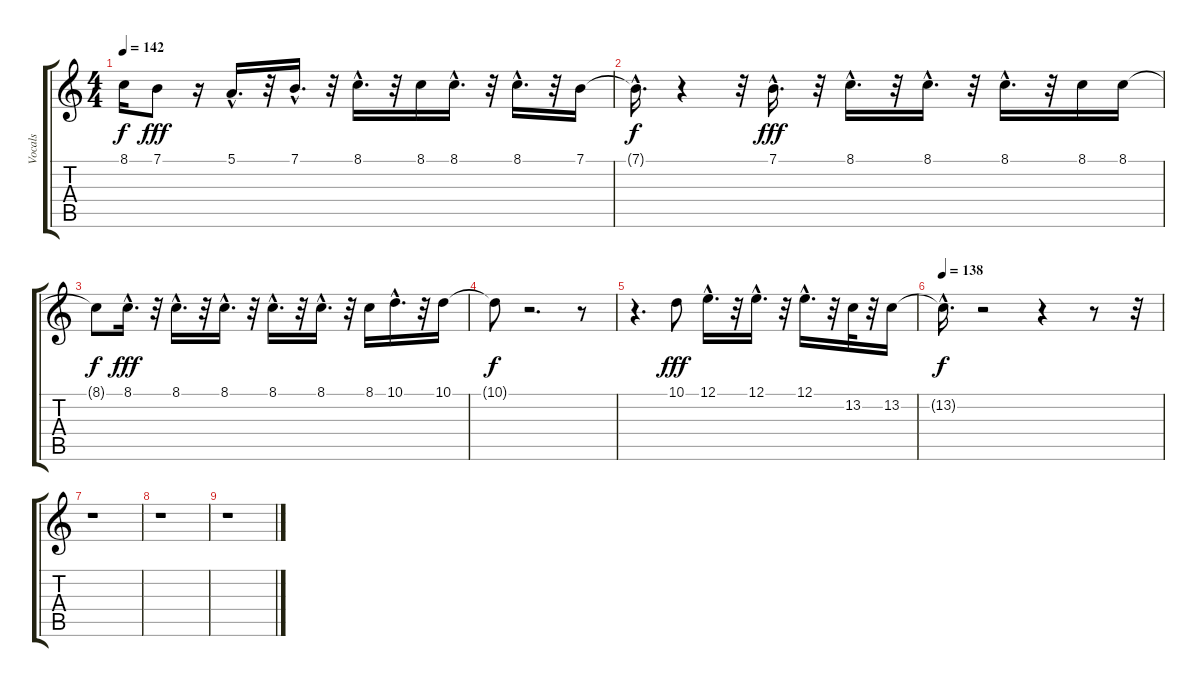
\track ("Vocals" "Vocals") {instrument sopranosax}
\staff {score tabs}
\tuning (E4 B3 G3 D3 A2 E2) {hide}
\ts (4 4)
\tempo 142
\clef g2
\ks c
8.1{t}.16{dy f} 7.1.8{dy fff} r.16 5.1{hac}.16{d} r.32 7.1{hac}.16{d} r.32 8.1{hac}.16{d} r.32 8.1.16 8.1{hac}.16{d} r.32 8.1{hac}.16{d} r.32 7.1.16 |
7.1{hac t}.16{d dy f} r.4 r.32 7.1{hac}.16{d dy fff} r.32 8.1{hac}.16{d} r.32 8.1{hac}.16{d} r.32 8.1{hac}.16{d} r.32 8.1.16 8.1.16 |
8.1{t}.8{dy f} 8.1{hac}.16{d dy fff} r.32 8.1{hac}.16{d} r.32 8.1{hac}.16{d} r.32 8.1{hac}.16{d} r.32 8.1{hac}.16{d} r.32 8.1.16 10.1{hac}.16{d} r.32 10.1.16 |
10.1{t}.8{dy f} r.2{d} r.8 |
r.4{d} 10.1.8{dy fff} 12.1{hac}.16{d} r.32 12.1{hac}.16{d} r.32 12.1{hac}.16{d} r.32 13.2.32 r.32 13.2.16 |
\tempo 138
13.2{hac t}.16{d dy f} r.2 r.4 r.8 r.32 |
r.1 |
r.1 |
r.1
